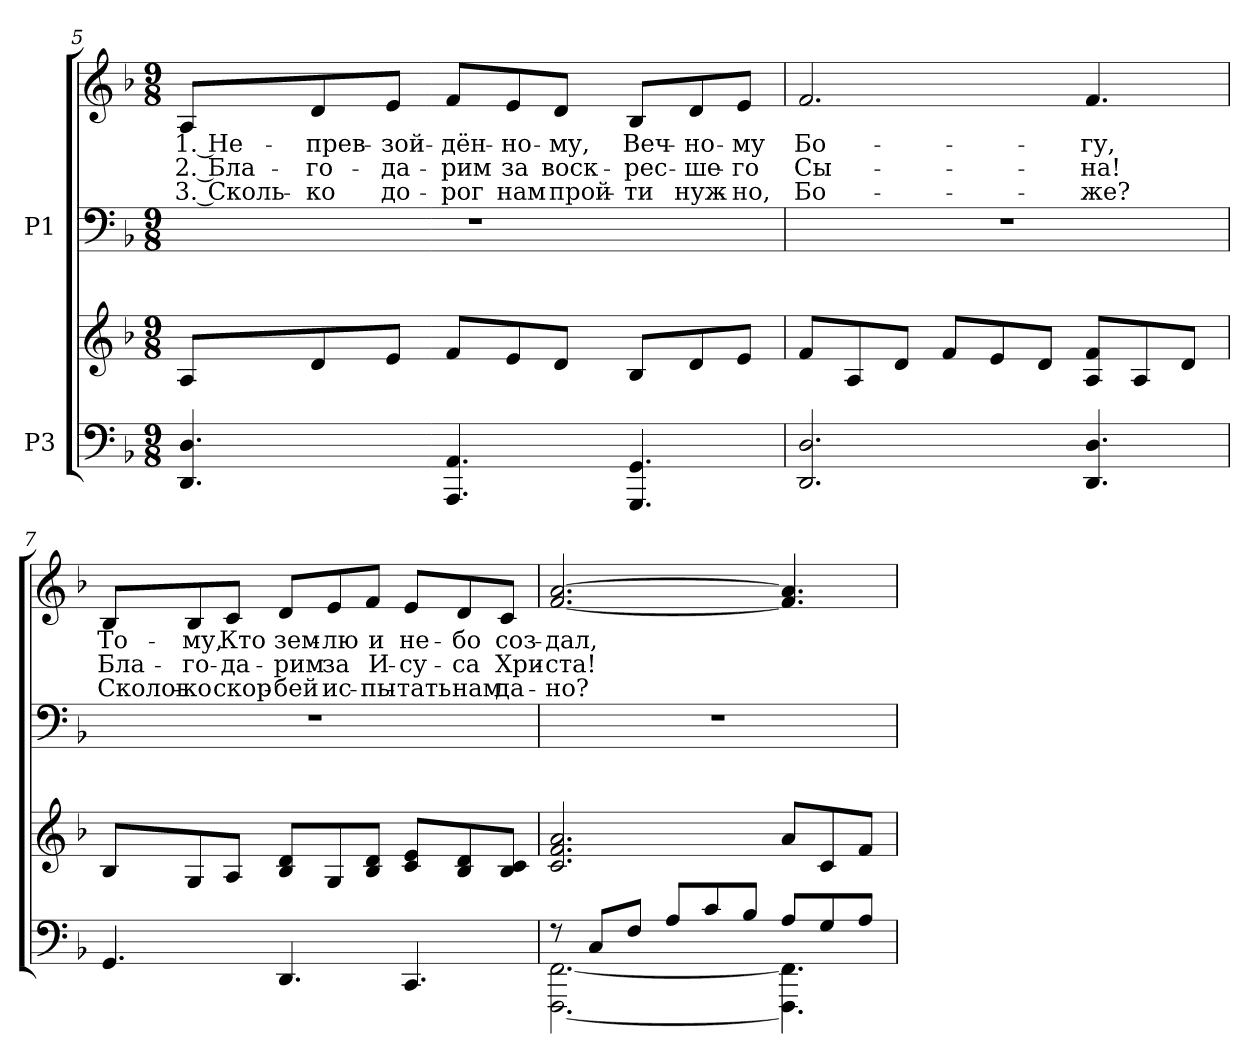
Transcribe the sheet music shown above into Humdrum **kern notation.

**kern	**kern	**kern	**kern	**text	**text	**text
*part2	*part2	*part1	*part1	*part1	*part1	*part1
*staff4	*staff3	*staff2	*staff1	*staff1	*staff1	*staff1
*I"P3	*	*I"P1	*	*	*	*
*clefF4	*clefG2	*clefF4	*clefG2	*	*	*
*k[b-]	*k[b-]	*k[b-]	*k[b-]	*	*	*
*d:	*d:	*d:	*d:	*	*	*
*M9/8	*M9/8	*M9/8	*M9/8	*	*	*
=5	=5	=5	=5	=5	=5	=5
!	!	!LO:N:vis=1	!	!	!	!
!	!	!	!	!LO:LY:b:color=#000000	!LO:LY:b:color=#000000	!LO:LY:b:color=#000000
4.DDi/ 4.Di	8Ai/L	8%9r	8Ai/L	1. Не-	2. Бла-	3. Сколь-
!	!	!	!	!LO:LY:b:color=#000000	!LO:LY:b:color=#000000	!LO:LY:b:color=#000000
.	8di/	.	8di/	-прев-	-го-	-ко
!	!	!	!	!LO:LY:b:color=#000000	!LO:LY:b:color=#000000	!LO:LY:b:color=#000000
.	8ei/J	.	8ei/J	-зой-	-да-	до-
!	!	!	!	!LO:LY:b:color=#000000	!LO:LY:b:color=#000000	!LO:LY:b:color=#000000
4.AAAi/ 4.AAi	8fi/L	.	8fi/L	-дён-	-рим	-рог
!	!	!	!	!LO:LY:b:color=#000000	!LO:LY:b:color=#000000	!LO:LY:b:color=#000000
.	8ei/	.	8ei/	-но-	за	нам
!	!	!	!	!LO:LY:b:color=#000000	!LO:LY:b:color=#000000	!LO:LY:b:color=#000000
.	8di/J	.	8di/J	-му,	воск-	прой-
!	!	!	!	!LO:LY:b:color=#000000	!LO:LY:b:color=#000000	!LO:LY:b:color=#000000
4.GGGi/ 4.GGi	8B-i/L	.	8B-i/L	Веч-	-рес-	-ти
!	!	!	!	!LO:LY:b:color=#000000	!LO:LY:b:color=#000000	!LO:LY:b:color=#000000
.	8di/	.	8di/	-но-	-ше-	нуж-
!	!	!	!	!LO:LY:b:color=#000000	!LO:LY:b:color=#000000	!LO:LY:b:color=#000000
.	8ei/J	.	8ei/J	-му	-го	-но,
=6	=6	=6	=6	=6	=6	=6
!	!	!LO:N:vis=1	!	!	!	!
!	!	!	!	!LO:LY:b:color=#000000	!LO:LY:b:color=#000000	!LO:LY:b:color=#000000
2.DDi/ 2.Di	8fi/L	8%9r	2.fi/	Бо-	Сы-	Бо-
.	8Ai/	.	.	.	.	.
.	8di/J	.	.	.	.	.
.	8fi/L	.	.	.	.	.
.	8ei/	.	.	.	.	.
.	8di/J	.	.	.	.	.
!	!	!	!	!LO:LY:b:color=#000000	!LO:LY:b:color=#000000	!LO:LY:b:color=#000000
4.DDi/ 4.Di	8Ai/ 8fiL	.	4.fi/	-гу,	-на!	-же?
.	8Ai/	.	.	.	.	.
.	8di/J	.	.	.	.	.
!!LO:LB:g=z
=7	=7	=7	=7	=7	=7	=7
!	!	!LO:N:vis=1	!	!	!	!
!	!	!	!	!LO:LY:b:color=#000000	!LO:LY:b:color=#000000	!LO:LY:b:color=#000000
4.GGi/	8B-i/L	8%9r	8B-i/L	То-	Бла-	Сколоь-
!	!	!	!	!LO:LY:b:color=#000000	!LO:LY:b:color=#000000	!LO:LY:b:color=#000000
.	8Gi/	.	8B-i/	-му,	-го-	-ко
!	!	!	!	!LO:LY:b:color=#000000	!LO:LY:b:color=#000000	!LO:LY:b:color=#000000
.	8Ai/J	.	8ci/J	Кто	-да-	скор-
!	!	!	!	!LO:LY:b:color=#000000	!LO:LY:b:color=#000000	!LO:LY:b:color=#000000
4.DDi/	8B-i/ 8diL	.	8di/L	зем-	-рим	-бей
!	!	!	!	!LO:LY:b:color=#000000	!LO:LY:b:color=#000000	!LO:LY:b:color=#000000
.	8Gi/	.	8ei/	-лю	за	ис-
!	!	!	!	!LO:LY:b:color=#000000	!LO:LY:b:color=#000000	!LO:LY:b:color=#000000
.	8B-i/ 8diJ	.	8fi/J	и	И-	-пы-
!	!	!	!	!LO:LY:b:color=#000000	!LO:LY:b:color=#000000	!LO:LY:b:color=#000000
4.CCi/	8ci/ 8eiL	.	8ei/L	не-	-су-	-тать
!	!	!	!	!LO:LY:b:color=#000000	!LO:LY:b:color=#000000	!LO:LY:b:color=#000000
.	8B-i/ 8di	.	8di/	-бо	-са	нам
!	!	!	!	!LO:LY:b:color=#000000	!LO:LY:b:color=#000000	!LO:LY:b:color=#000000
.	8B-i/ 8ciJ	.	8ci/J	соз-	Хри-	да-
=8	=8	=8	=8	=8	=8	=8
*^	*	*	*	*	*	*
!	!	!	!LO:N:vis=1	!	!	!	!
!	!	!	!	!	!LO:LY:b:color=#000000	!LO:LY:b:color=#000000	!LO:LY:b:color=#000000
8r	[<2.FFFi\ [<2.FFi	2.ci/ 2.fi 2.ai	8%9r	[<2.fi/ [>2.ai	-дал,	-ста!	-но?
8Ci/L	.	.	.	.	.	.	.
8Fi/J	.	.	.	.	.	.	.
8Ai/L	.	.	.	.	.	.	.
8ci/	.	.	.	.	.	.	.
8B-i/J	.	.	.	.	.	.	.
8Ai/L	4.FFFi\] 4.FFi]	8ai/L	.	4.fi/] 4.ai]	.	.	.
8Gi/	.	8ci/	.	.	.	.	.
8Ai/J	.	8fi/J	.	.	.	.	.
*v	*v	*	*	*	*	*	*
=	=	=	=	=	=	=
*-	*-	*-	*-	*-	*-	*-
